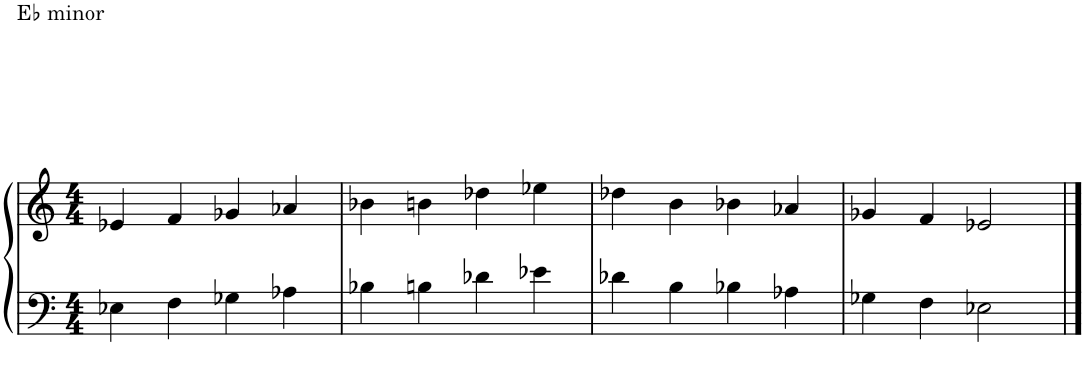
**kern	**kern
*part1	*part1
*staff2	*staff1
*I"Piano	*
*I'Pno.	*
!!LO:PB:g=z
*clefF4	*clefG2
*k[]	*k[]
*M4/4	*M4/4
=1	=1
!	!LO:TX:a:t=E♭ minor
!LO:TX:a:t=E♭ minor	!
4E-X\	4e-X/
4F\	4f/
4G-X\	4g-X/
4A-X\	4a-X/
=2	=2
4B-X\	4b-X\
4Bn\	4bn\
4d-X\	4dd-X\
4e-X\	4ee-X\
=3	=3
4d-X\	4dd-X\
4B\	4b\
4B-X\	4b-X\
4A-X\	4a-X/
=4	=4
4G-X\	4g-X/
4F\	4f/
2E-X\	2e-X/
==	==
*-	*-
